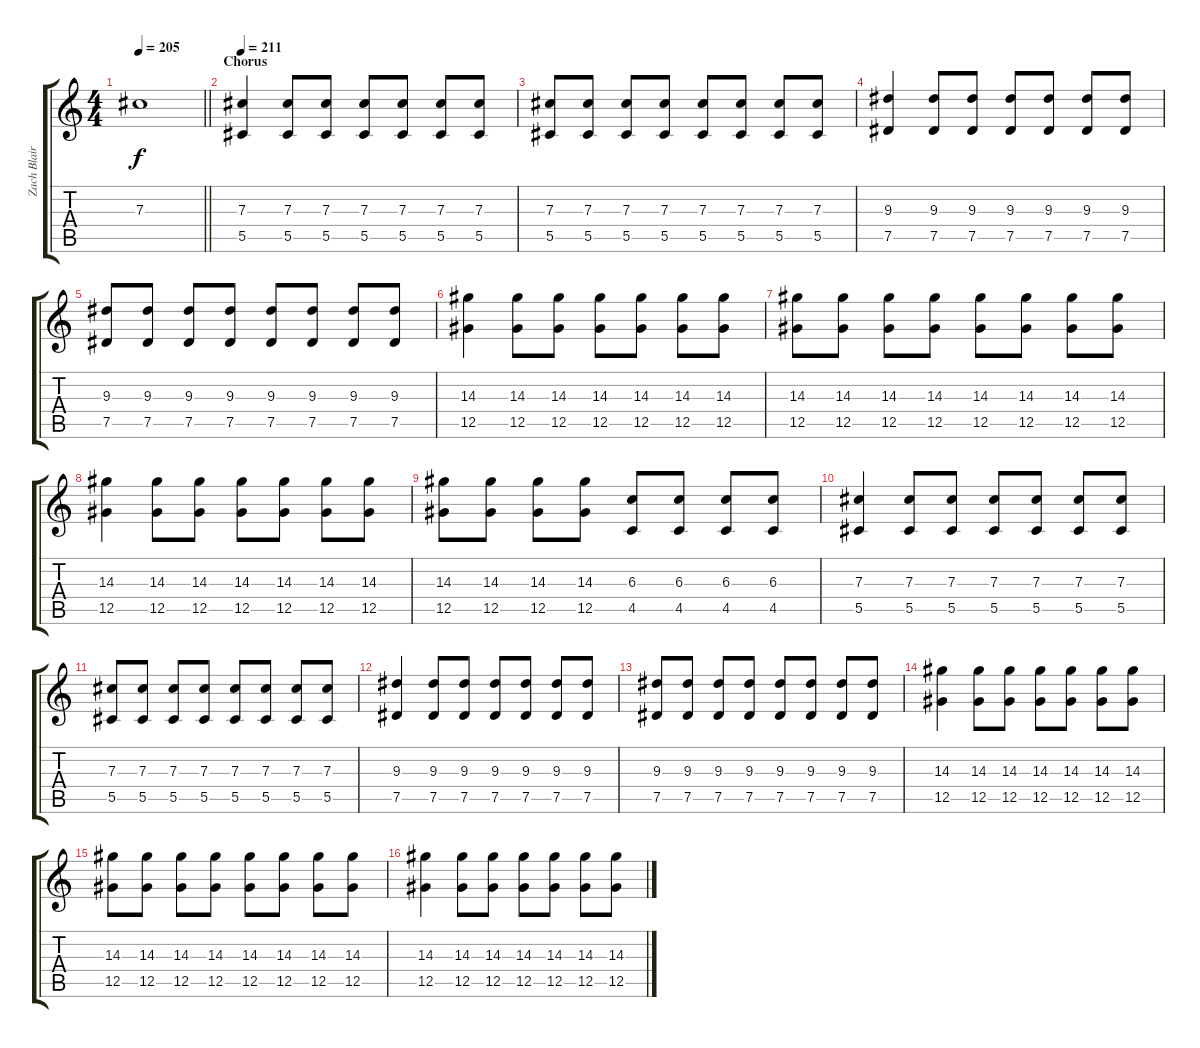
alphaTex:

\track ("Zach Blair - Guitar" "Zach Blair") {instrument distortionguitar}
\staff {score tabs}
\tuning (Eb4 Bb3 Gb3 Db3 Ab2 Eb2) {hide}
\ts (4 4)
\tempo 205
\clef g2
\barLineRight lightlight
\ks c
7.3{t}.1{dy f} |
\section ("" "Chorus")
\tempo 211
(7.3 5.5).4 (7.3 5.5).8 (7.3 5.5).8 (7.3 5.5).8 (7.3 5.5).8 (7.3 5.5).8 (7.3 5.5).8 |
(7.3 5.5).8 (7.3 5.5).8 (7.3 5.5).8 (7.3 5.5).8 (7.3 5.5).8 (7.3 5.5).8 (7.3 5.5).8 (7.3 5.5).8 |
(9.3 7.5).4 (9.3 7.5).8 (9.3 7.5).8 (9.3 7.5).8 (9.3 7.5).8 (9.3 7.5).8 (9.3 7.5).8 |
(9.3 7.5).8 (9.3 7.5).8 (9.3 7.5).8 (9.3 7.5).8 (9.3 7.5).8 (9.3 7.5).8 (9.3 7.5).8 (9.3 7.5).8 |
(14.3 12.5).4 (14.3 12.5).8 (14.3 12.5).8 (14.3 12.5).8 (14.3 12.5).8 (14.3 12.5).8 (14.3 12.5).8 |
(14.3 12.5).8 (14.3 12.5).8 (14.3 12.5).8 (14.3 12.5).8 (14.3 12.5).8 (14.3 12.5).8 (14.3 12.5).8 (14.3 12.5).8 |
(14.3 12.5).4 (14.3 12.5).8 (14.3 12.5).8 (14.3 12.5).8 (14.3 12.5).8 (14.3 12.5).8 (14.3 12.5).8 |
(14.3 12.5).8 (14.3 12.5).8 (14.3 12.5).8 (14.3 12.5).8 (6.3 4.5).8 (6.3 4.5).8 (6.3 4.5).8 (6.3 4.5).8 |
(7.3 5.5).4 (7.3 5.5).8 (7.3 5.5).8 (7.3 5.5).8 (7.3 5.5).8 (7.3 5.5).8 (7.3 5.5).8 |
(7.3 5.5).8 (7.3 5.5).8 (7.3 5.5).8 (7.3 5.5).8 (7.3 5.5).8 (7.3 5.5).8 (7.3 5.5).8 (7.3 5.5).8 |
(9.3 7.5).4 (9.3 7.5).8 (9.3 7.5).8 (9.3 7.5).8 (9.3 7.5).8 (9.3 7.5).8 (9.3 7.5).8 |
(9.3 7.5).8 (9.3 7.5).8 (9.3 7.5).8 (9.3 7.5).8 (9.3 7.5).8 (9.3 7.5).8 (9.3 7.5).8 (9.3 7.5).8 |
(14.3 12.5).4 (14.3 12.5).8 (14.3 12.5).8 (14.3 12.5).8 (14.3 12.5).8 (14.3 12.5).8 (14.3 12.5).8 |
(14.3 12.5).8 (14.3 12.5).8 (14.3 12.5).8 (14.3 12.5).8 (14.3 12.5).8 (14.3 12.5).8 (14.3 12.5).8 (14.3 12.5).8 |
(14.3 12.5).4 (14.3 12.5).8 (14.3 12.5).8 (14.3 12.5).8 (14.3 12.5).8 (14.3 12.5).8 (14.3 12.5).8
